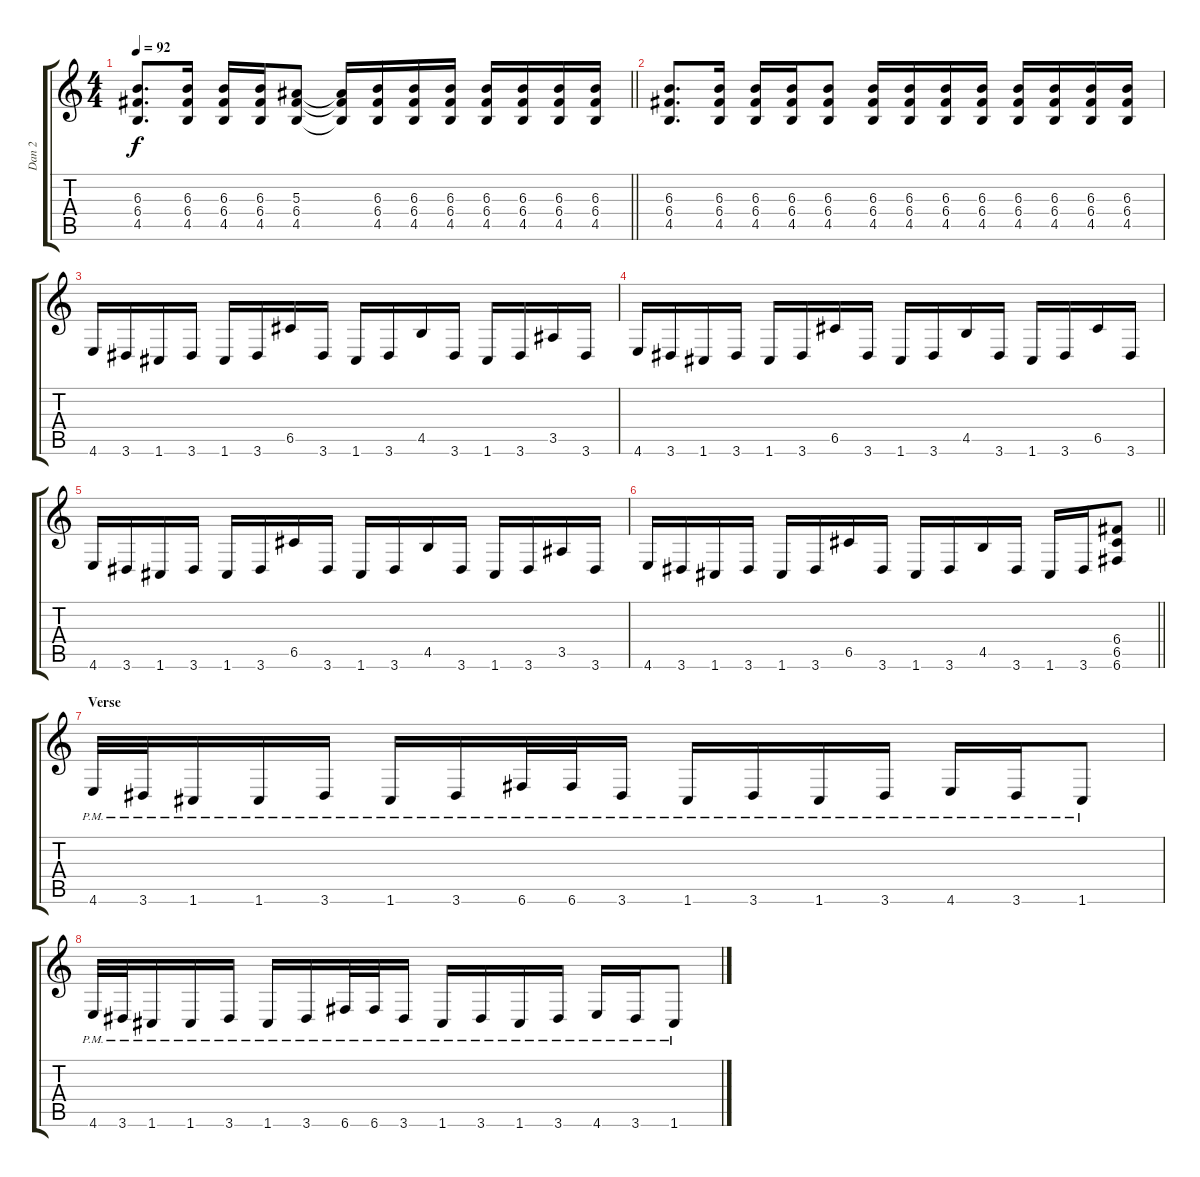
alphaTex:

\track ("Dan 2" "Dan 2") {instrument distortionguitar}
\staff {score tabs}
\tuning (D4 A3 F3 C3 G2 C2) {hide}
\ts (4 4)
\tempo 92
\clef g2
\barLineRight lightlight
\ks c
(6.3 6.4 4.5).8{d dy f} (6.3 6.4 4.5).16 (6.3 6.4 4.5).16 (6.3 6.4 4.5).16 (5.3 6.4 4.5).8 (5.3{t} 6.4{t} 4.5{t}).16 (6.3 6.4 4.5).16 (6.3 6.4 4.5).16 (6.3 6.4 4.5).16 (6.3 6.4 4.5).16 (6.3 6.4 4.5).16 (6.3 6.4 4.5).16 (6.3 6.4 4.5).16 |
(6.3 6.4 4.5).8{d} (6.3 6.4 4.5).16 (6.3 6.4 4.5).16 (6.3 6.4 4.5).16 (6.3 6.4 4.5).8 (6.3 6.4 4.5).16 (6.3 6.4 4.5).16 (6.3 6.4 4.5).16 (6.3 6.4 4.5).16 (6.3 6.4 4.5).16 (6.3 6.4 4.5).16 (6.3 6.4 4.5).16 (6.3 6.4 4.5).16 |
4.6.16 3.6.16 1.6.16 3.6.16 1.6.16 3.6.16 6.5.16 3.6.16 1.6.16 3.6.16 4.5.16 3.6.16 1.6.16 3.6.16 3.5.16 3.6.16 |
4.6.16 3.6.16 1.6.16 3.6.16 1.6.16 3.6.16 6.5.16 3.6.16 1.6.16 3.6.16 4.5.16 3.6.16 1.6.16 3.6.16 6.5.16 3.6.16 |
4.6.16 3.6.16 1.6.16 3.6.16 1.6.16 3.6.16 6.5.16 3.6.16 1.6.16 3.6.16 4.5.16 3.6.16 1.6.16 3.6.16 3.5.16 3.6.16 |
\barLineRight lightlight
4.6.16 3.6.16 1.6.16 3.6.16 1.6.16 3.6.16 6.5.16 3.6.16 1.6.16 3.6.16 4.5.16 3.6.16 1.6.16 3.6.16 (6.4 6.5 6.6).8 |
\section ("" "Verse")
4.6{pm}.32 3.6{pm}.32 1.6{pm}.16 1.6{pm}.16 3.6{pm}.16 1.6{pm}.16 3.6{pm}.16 6.6{pm}.32 6.6{pm}.32 3.6{pm}.16 1.6{pm}.16 3.6{pm}.16 1.6{pm}.16 3.6{pm}.16 4.6{pm}.16 3.6{pm}.16 1.6{pm}.8 |
4.6{pm}.32 3.6{pm}.32 1.6{pm}.16 1.6{pm}.16 3.6{pm}.16 1.6{pm}.16 3.6{pm}.16 6.6{pm}.32 6.6{pm}.32 3.6{pm}.16 1.6{pm}.16 3.6{pm}.16 1.6{pm}.16 3.6{pm}.16 4.6{pm}.16 3.6{pm}.16 1.6{pm}.8
